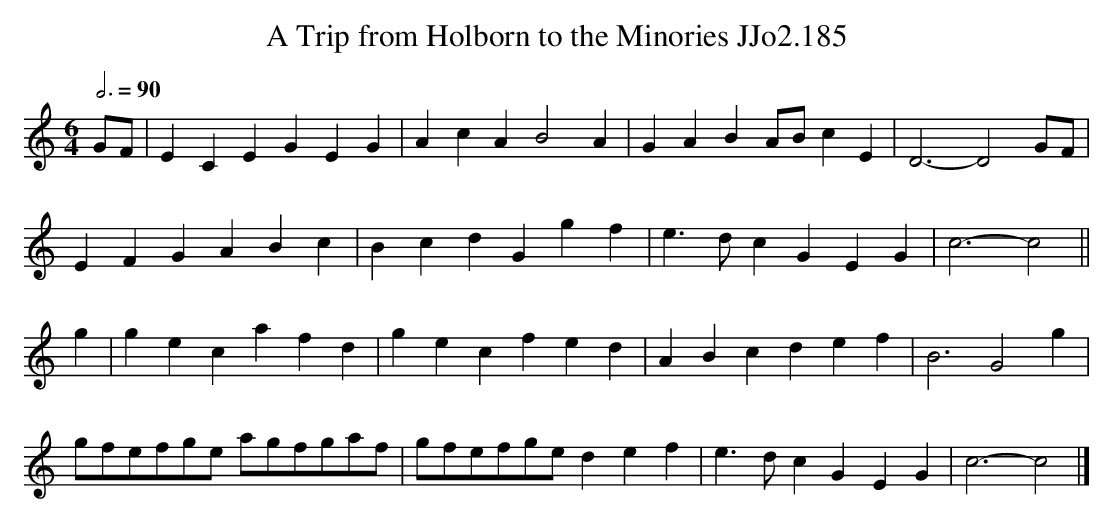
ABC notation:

X:1
T:Trip from Holborn to the Minories JJo2.185, A
M:6/4
L:1/4
Q:3/4=90
K:C
G/F/|ECEGEG|AcAB2A|GABA/B/cE|D3-D2G/F/|
EFGABc|BcdGgf|e>dcGEG|c3-c2||
g|gecafd|gecfed|ABcdef|B3G2g|
g/f/e/f/g/e/ a/g/f/g/a/f/|g/f/e/f/g/e/def|e>dcGEG|c3-c2|]
